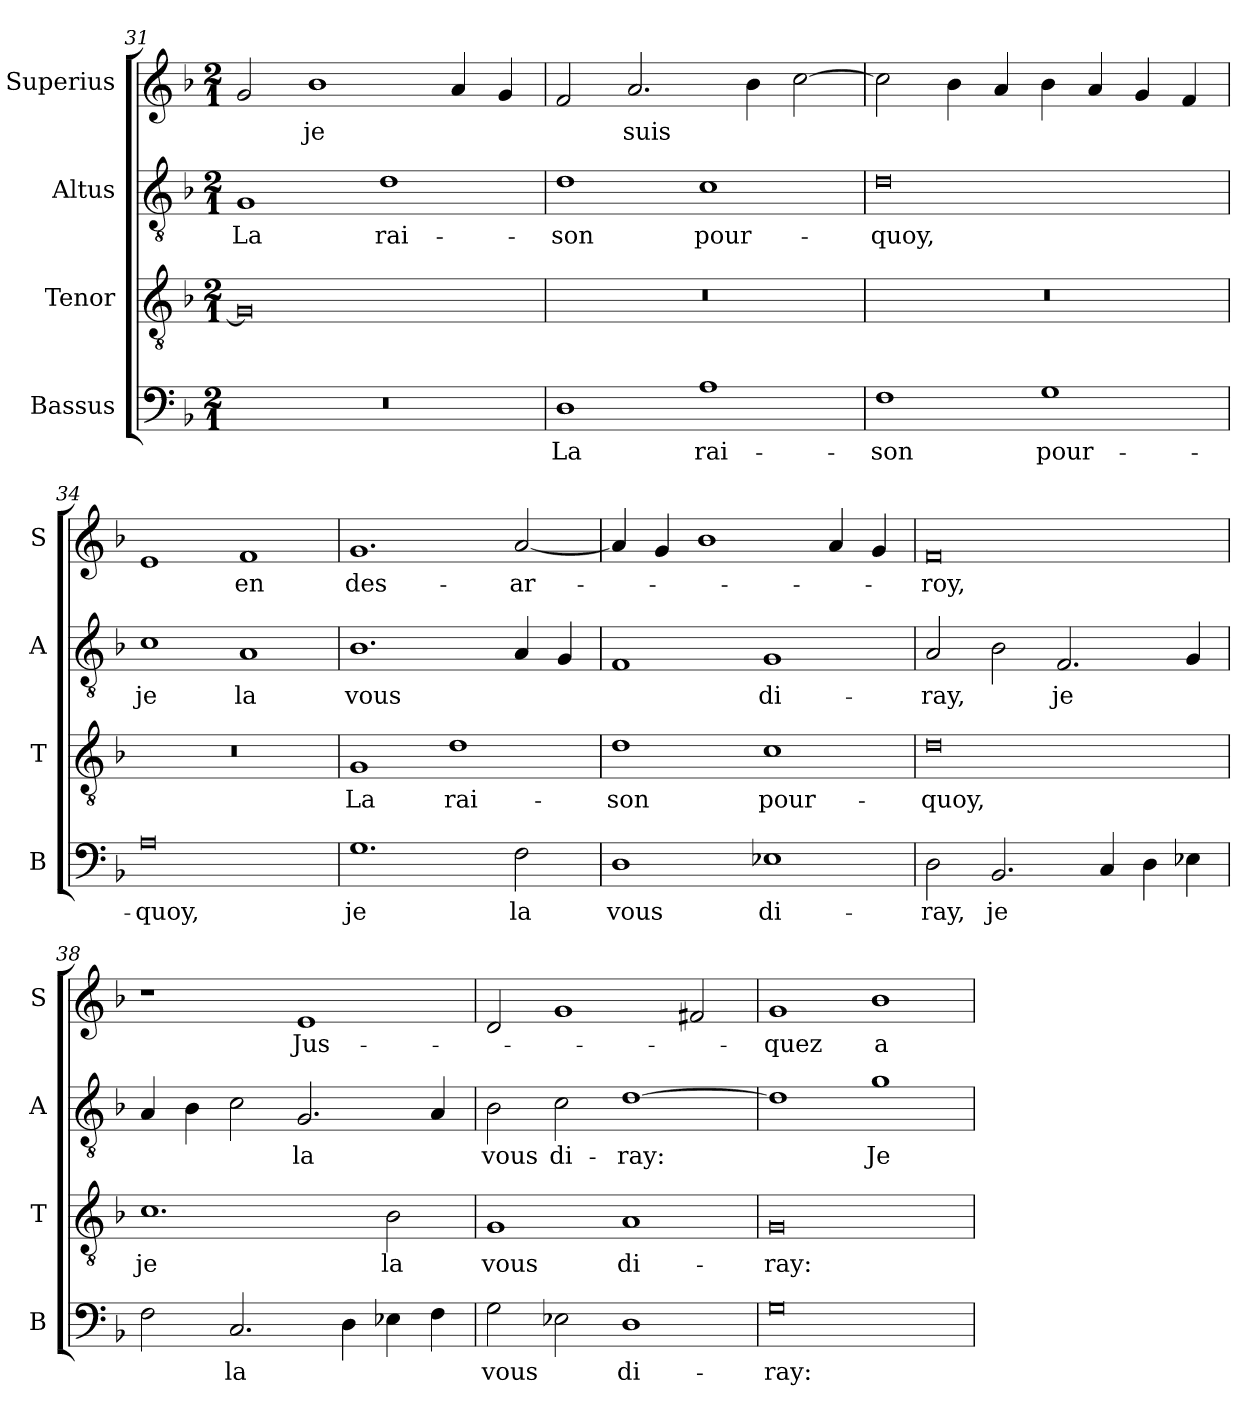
**kern	**text	**kern	**text	**kern	**text	**kern	**text
*part4	*part4	*part3	*part3	*part2	*part2	*part1	*part1
*staff4	*staff4	*staff3	*staff3	*staff2	*staff2	*staff1	*staff1
*I"Bassus	*	*I"Tenor	*	*I"Altus	*	*I"Superius	*
*I'B	*	*I'T	*	*I'A	*	*I'S	*
*clefF4	*	*clefGv2	*	*clefGv2	*	*clefG2	*
*k[b-]	*	*k[b-]	*	*k[b-]	*	*k[b-]	*
*M2/1	*	*M2/1	*	*M2/1	*	*M2/1	*
=31	=31	=31	=31	=31	=31	=31	=31
0r	.	0G]	.	1G	La	2g/	.
.	.	.	.	.	.	1b-	je
.	.	.	.	1d	rai-	.	.
.	.	.	.	.	.	4a/	.
.	.	.	.	.	.	4g/	.
=32	=32	=32	=32	=32	=32	=32	=32
1D	La	0r	.	1d	-son	2f/	.
.	.	.	.	.	.	2.a/	suis
1A	rai-	.	.	1c	pour-	.	.
.	.	.	.	.	.	4b-\	.
.	.	.	.	.	.	[2cc\	.
=33	=33	=33	=33	=33	=33	=33	=33
1F	-son	0r	.	0d	-quoy,	2cc\]	.
.	.	.	.	.	.	4b-\	.
.	.	.	.	.	.	4a/	.
1G	pour-	.	.	.	.	4b-\	.
.	.	.	.	.	.	4a/	.
.	.	.	.	.	.	4g/	.
.	.	.	.	.	.	4f/	.
=34	=34	=34	=34	=34	=34	=34	=34
0A	-quoy,	0r	.	1c	je	1e	.
.	.	.	.	1A	la	1f	en
=35	=35	=35	=35	=35	=35	=35	=35
1.G	je	1G	La	1.B-	vous	1.g	des-
.	.	1d	rai-	.	.	.	.
2F\	la	.	.	4A/	.	[2a/	-ar-
.	.	.	.	4G/	.	.	.
=36	=36	=36	=36	=36	=36	=36	=36
1D	vous	1d	-son	1F	.	4a/]	.
.	.	.	.	.	.	4g/	.
.	.	.	.	.	.	1b-	.
1E-X	di-	1c	pour-	1G	di-	.	.
.	.	.	.	.	.	4a/	.
.	.	.	.	.	.	4g/	.
=37	=37	=37	=37	=37	=37	=37	=37
2D\	-ray,	0d	-quoy,	2A/	-ray,	0f	-roy,
2.BB-/	je	.	.	2B-\	.	.	.
.	.	.	.	2.F/	je	.	.
4C/	.	.	.	.	.	.	.
4D\	.	.	.	.	.	.	.
4E-X\	.	.	.	4G/	.	.	.
=38	=38	=38	=38	=38	=38	=38	=38
2F\	.	1.c	je	4A/	.	1r	.
.	.	.	.	4B-\	.	.	.
2.C/	la	.	.	2c\	.	.	.
.	.	.	.	2.G/	la	1e	Jus-
4D\	.	.	.	.	.	.	.
4E-X\	.	2B-\	la	.	.	.	.
4F\	.	.	.	4A/	.	.	.
=39	=39	=39	=39	=39	=39	=39	=39
2G\	vous	1G	vous	2B-\	vous	2d/	.
2E-X\	.	.	.	2c\	di-	1g	.
1D	di-	1A	di-	[1d	-ray:	.	.
.	.	.	.	.	.	2f#X/	.
=40	=40	=40	=40	=40	=40	=40	=40
0G	-ray:	0G	-ray:	1d]	.	1g	-quez
.	.	.	.	1g	Je	1b-	a
=	=	=	=	=	=	=	=
*-	*-	*-	*-	*-	*-	*-	*-
